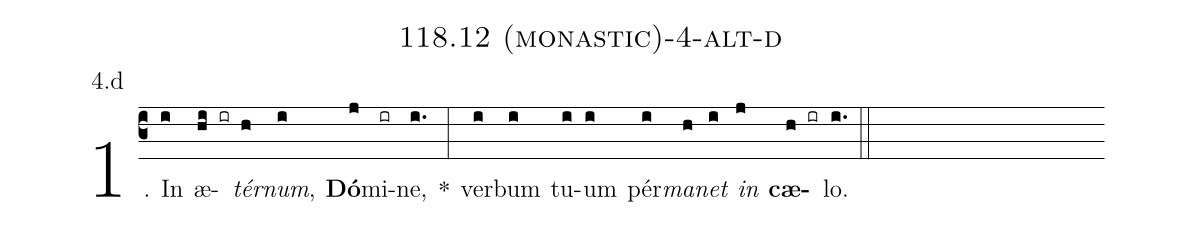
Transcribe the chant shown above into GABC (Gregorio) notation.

name: 118.12 (monastic)-4-alt-d;
annotation: 4.d;
%%
(c3)1. In(i) æ(hi ir)<i>tér</i>(h)<i>num</i>,(i) <b>Dó</b>(j)mi(ir)ne,(i.) *(:) ver(i)bum(i) tu(i)um(i) pér(i)<i>ma</i>(h)<i>net</i>(i) <i>in</i>(j) <b>cæ</b>(h ir)lo.(i.) (::)
